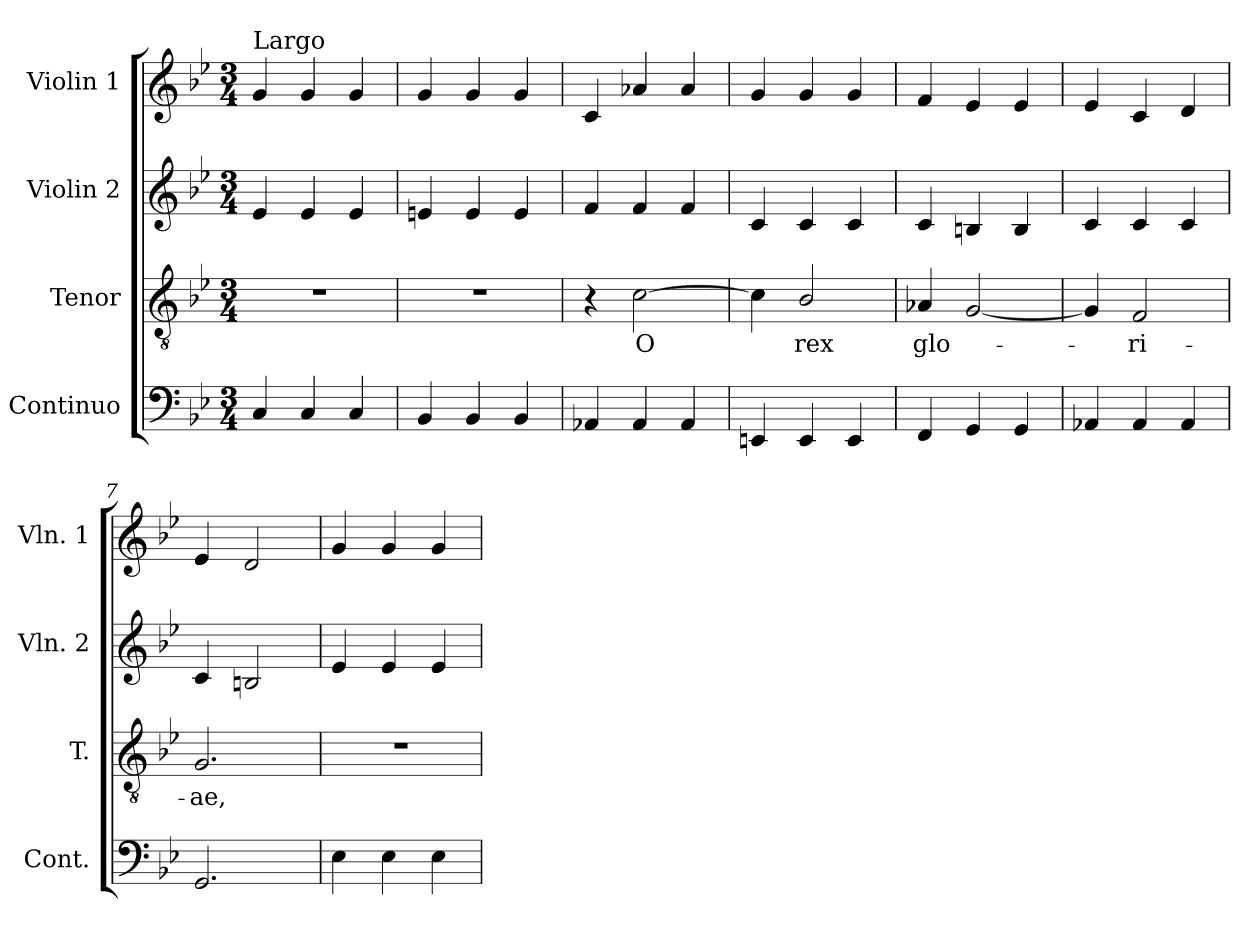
**kern	**kern	**text	**kern	**kern
*part4	*part3	*part3	*part2	*part1
*staff4	*staff3	*staff3	*staff2	*staff1
*I"Continuo	*I"Tenor	*	*I"Violin 2	*I"Violin 1
*I'Cont.	*I'T.	*	*I'Vln. 2	*I'Vln. 1
!!LO:PB:g=z
*clefF4	*clefGv2	*	*clefG2	*clefG2
*	*ITrd7c12	*	*	*
*k[b-e-]	*k[b-e-]	*	*k[b-e-]	*k[b-e-]
*B-:	*B-:	*	*B-:	*B-:
*M3/4	*M3/4	*	*M3/4	*M3/4
=1	=1	=1	=1	=1
!	!	!	!	!LO:TX:a:t=Largo
!	!LO:N:vis=1	!	!	!
4Ci/	2.r	.	4e-i/	4gi/
4Ci/	.	.	4e-i/	4gi/
4Ci/	.	.	4e-i/	4gi/
=2	=2	=2	=2	=2
!	!LO:N:vis=1	!	!	!
4BB-i/	2.r	.	4eni/	4gi/
4BB-i/	.	.	4ei/	4gi/
4BB-i/	.	.	4ei/	4gi/
=3	=3	=3	=3	=3
4AA-Xi/	4r	.	4fi/	4ci/
!	!	!LO:LY:b:color=#000000	!	!
4AA-i/	[2Ci\	O	4fi/	4a-Xi/
4AA-i/	.	.	4fi/	4a-i/
=4	=4	=4	=4	=4
4EEni/	4Ci\]	.	4ci/	4gi/
!	!	!LO:LY:b:color=#000000	!	!
4EEi/	2BB-i/	rex	4ci/	4gi/
4EEi/	.	.	4ci/	4gi/
=5	=5	=5	=5	=5
!	!	!LO:LY:b:color=#000000	!	!
4FFi/	4AA-Xi/	glo-	4ci/	4fi/
4GGi/	[2GGi/	.	4Bni/	4e-i/
4GGi/	.	.	4Bi/	4e-i/
=6	=6	=6	=6	=6
4AA-Xi/	4GGi/]	.	4ci/	4e-i/
!	!	!LO:LY:b:color=#000000	!	!
4AA-i/	2FFi/	-ri-	4ci/	4ci/
4AA-i/	.	.	4ci/	4di/
=7	=7	=7	=7	=7
!	!	!LO:LY:b:color=#000000	!	!
2.GGi/	2.GGi/	-ae,	4ci/	4e-i/
.	.	.	2Bni/	2di/
!!LO:LB:g=z
=8	=8	=8	=8	=8
!	!LO:N:vis=1	!	!	!
4E-i\	2.r	.	4e-i/	4gi/
4E-i\	.	.	4e-i/	4gi/
4E-i\	.	.	4e-i/	4gi/
=	=	=	=	=
*-	*-	*-	*-	*-
